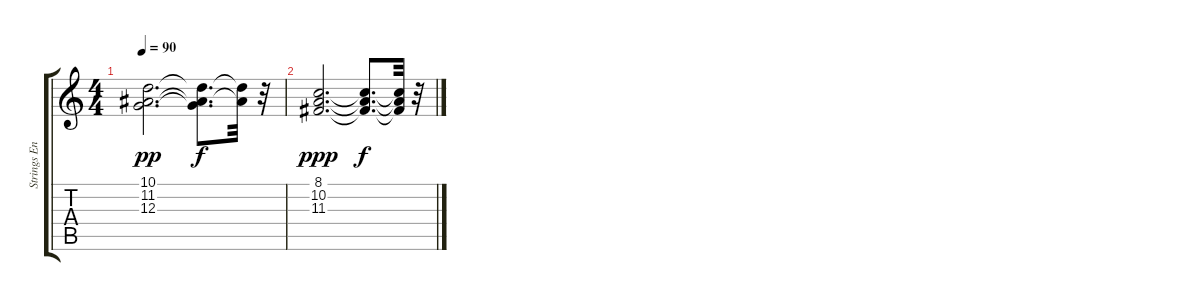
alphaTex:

\track ("Strings Ensemble" "Strings En") {instrument stringensemble2}
\staff {score tabs}
\tuning (E4 B3 G3 D3 A2 E2) {hide}
\ts (4 4)
\tempo 90
\clef g2
\ks c
(10.1 11.2 12.3).2{d dy pp} (10.1{t} 11.2{t} 12.3{t}).8{d dy f} (10.1{t} 11.2{t}).32 r.32 |
(8.1 10.2 11.3).2{d dy ppp} (8.1{t} 10.2{t} 11.3{t}).8{d dy f} (8.1{t} 10.2{t} 11.3{t}).32 r.32
